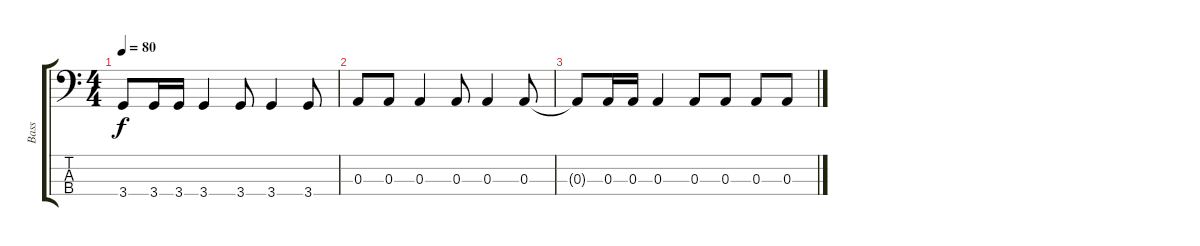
\track ("Bass " "Bass ") {instrument electricbassfinger}
\staff {score tabs}
\tuning (G2 D2 A1 E1) {hide}
\ts (4 4)
\tempo 80
\clef f4
\ks c
3.4{t}.8{dy f} 3.4.16 3.4.16 3.4.4 3.4.8 3.4.4 3.4.8 |
0.3.8 0.3.8 0.3.4 0.3.8 0.3.4 0.3.8 |
0.3{t}.8 0.3.16 0.3.16 0.3.4 0.3.8 0.3.8 0.3.8 0.3.8
